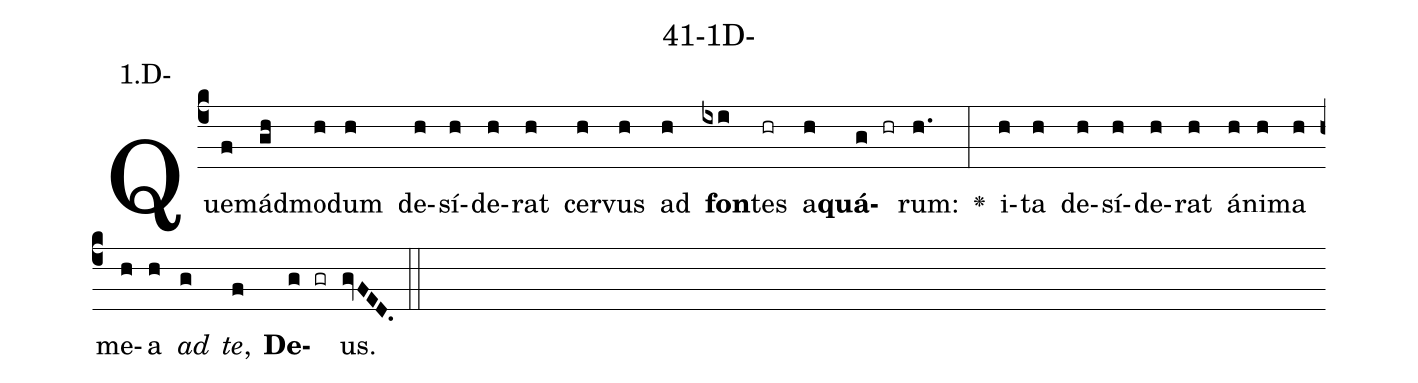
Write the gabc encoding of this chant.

name: 41-1D-;
annotation: 1.D-;
%%
(c4)Quem(f)ád(gh)mo(h)dum(h) de(h)sí(h)de(h)rat(h) cer(h)vus(h) ad(h) <b>fon</b>(ixi)tes(hr) a(h)<b>quá</b>(g hr)rum:(h.) <v>\greheightstar</v>(:) i(h)ta(h) de(h)sí(h)de(h)rat(h) á(h)ni(h)ma(h) me(h)a(h) <i>ad</i>(g) <i>te</i>,(f) <b>De</b>(g gr)us.(gvFED.) (::)


%E(h) u(h) o(g) u(f) a(g) e.(gvFED.) (::)
